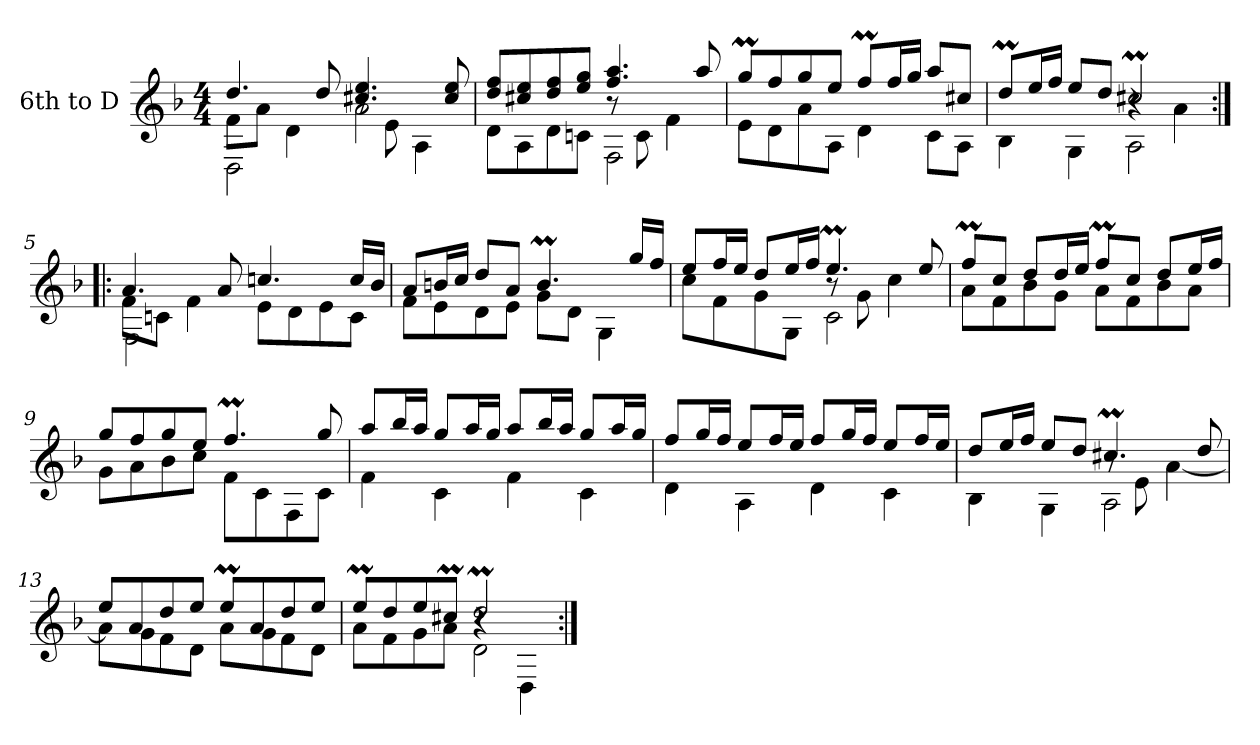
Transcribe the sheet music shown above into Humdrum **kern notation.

**kern
*part1
*staff1
*I"6th to D
!!LO:PB:g=z
*clefG2
*ITrd7c12
*k[b-]
*d:
*M4/4
=1
*^
*	*^
4.di/	8Fi\L	2DDi\
.	8Ai\J	.
.	4Di\	.
8di/	.	.
4.c#Xi/ 4.ei	2Ai\	8r
.	.	8Ei\
.	.	4AAi\
8c#i/ 8ei	.	.
=2	=2	=2
8di/ 8fiL	8Di\L	2ryy
8c#Xi/ 8ei	8AAi\	.
8di/ 8fi	8Di\	.
8ei/ 8giJ	8Cni\J	.
4.fi/ 4.ai	8r	2FFi\
.	8Ci\	.
.	4Fi\	.
8ai/	.	.
*	*v	*v
=3	=3
8gMi/L	8Ei\L
8fi/	8Di\
8gi/	8Ai\
8ei/J	8AAi\J
8fMi/L	4Di\
16fi/L	.
16gi/JJ	.
8ai/L	8Ci\L
8c#Xi/J	8AAi\J
!!LO:LB:g=z	!!
=4	=4
*	*^
8dMi/L	2ryy	4BB-i\
16ei/L	.	.
16fi/JJ	.	.
8ei/L	.	4GGi\
8di/J	.	.
2c#Xmi/	4r	2AAi\
.	4Ai\	.
=5:|!|:	=5:|!|:	=5:|!|:
4.Ai/	8Fi\L	2FFi\
.	8Cni\J	.
.	4Fi\	.
8Ai/	.	.
4.cni/	8Ei\L	2ryy
.	8Di\	.
.	8Ei\	.
16ci/LL	8Ci\J	.
16B-i/JJ	.	.
*	*v	*v
=6	=6
8Ai/L	8Fi\L
16Bni/L	8Ei\
16ci/JJ	.
8di/L	8Di\
8Ai/J	8Ei\J
4.Bmi/	8Gi\L
.	8Di\J
.	4GGi\
16gi/LL	.
16fi/JJ	.
!!LO:LB:g=z	!!
=7	=7
*	*^
8ei/L	8ci\L	2ryy
16fi/L	8Fi\	.
16ei/JJ	.	.
8di/L	8Gi\	.
16ei/L	8GGi\J	.
16fi/JJ	.	.
4.emi/	8r	2Ci\
.	8Gi\	.
.	4ci\	.
8ei/	.	.
*	*v	*v
=8	=8
8fMi/L	8Ai\L
8ci/J	8Fi\
8di/L	8B-i\
16di/L	8Gi\J
16ei/JJ	.
8fMi/L	8Ai\L
8ci/J	8Fi\
8di/L	8B-i\
16ei/L	8Ai\J
16fi/JJ	.
=9	=9
8gi/L	8Gi\L
8fi/	8Ai\
8gi/	8B-i\
8ei/J	8ci\J
4.fMi/	8Fi\L
.	8Ci\
.	8FFi\
8gi/	8Ci\J
!!LO:LB:g=z	!!
=10	=10
8ai/L	4Fi\
16b-i/L	.
16ai/JJ	.
8gi/L	4Ci\
16ai/L	.
16gi/JJ	.
8ai/L	4Fi\
16b-i/L	.
16ai/JJ	.
8gi/L	4Ci\
16ai/L	.
16gi/JJ	.
=11	=11
8fi/L	4Di\
16gi/L	.
16fi/JJ	.
8ei/L	4AAi\
16fi/L	.
16ei/JJ	.
8fi/L	4Di\
16gi/L	.
16fi/JJ	.
8ei/L	4Ci\
16fi/L	.
16ei/JJ	.
!!LO:LB:g=z	!!
=12	=12
*	*^
8di/L	4BB-i\	2ryy
16ei/L	.	.
16fi/JJ	.	.
8ei/L	4GGi\	.
8di/J	.	.
4.c#Xmi/	8r	2AAi\
.	8Ei\	.
.	[<4Ai\	.
8di/	.	.
*	*v	*v
=13	=13
8ei/L	8Ai\L]
8Ai/	8Gi\
8di/	8Fi\
8ei/J	8Di\J
8emi/L	8Ai\L
8Ai/	8Gi\
8di/	8Fi\
8ei/J	8Di\J
=14	=14
*	*^
8emi/L	8Ai\L	2ryy
8di/	8Fi\	.
8ei/	8Gi\	.
8c#Xmi/J	8Ai\J	.
2dMi/	2Di\	4r
.	.	4DDi\
*v	*v	*v
=:|!
*-
